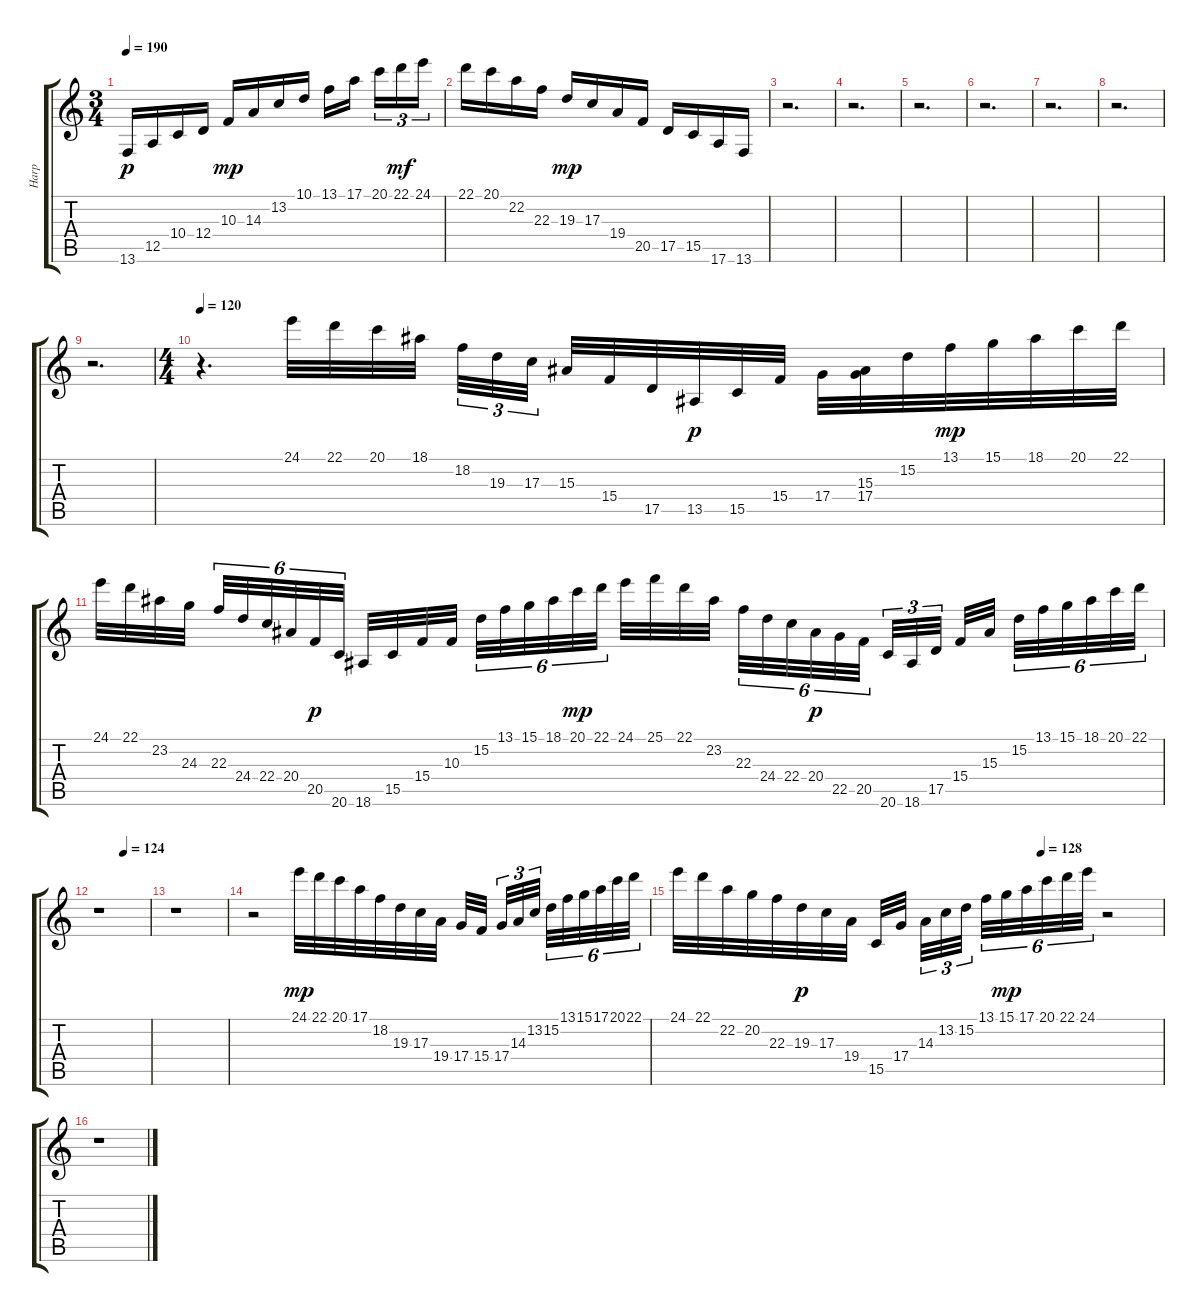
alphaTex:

\track ("Harp" "Harp") {instrument orchestralharp}
\staff {score tabs}
\tuning (E4 B3 G3 D3 A2 E2) {hide}
\ts (3 4)
\tempo 190
\clef g2
\ks c
13.6.16{dy p} 12.5.16 10.4.16 12.4.16 10.3.16{dy mp} 14.3.16 13.2.16 10.1.16 13.1.16 17.1.16 20.1.16{tu (3 2)} 22.1.16{tu (3 2) dy mf} 24.1.16{tu (3 2)} |
22.1.16 20.1.16 22.2.16 22.3.16 19.3.16{dy mp} 17.3.16 19.4.16 20.5.16 17.5.16 15.5.16 17.6.16 13.6.16 |
r.2{d} |
r.2{d} |
r.2{d} |
r.2{d} |
r.2{d} |
r.2{d} |
r.2{d} |
\ts (4 4)
\tempo 120
r.4{d} 24.1.32 22.1.32 20.1.32 18.1.32 18.2.32{tu (3 2)} 19.3.32{tu (3 2)} 17.3.32{tu (3 2)} 15.3.32 15.4.32 17.5.32 13.5.32{dy p} 15.5.32 15.4.32 17.4.32 (15.3 17.4).32 15.2.32 13.1.32{dy mp} 15.1.32 18.1.32 20.1.32 22.1.32 |
24.1.32 22.1.32 23.2.32 24.3.32 22.3.32{tu (6 4)} 24.4.32{tu (6 4)} 22.4.32{tu (6 4)} 20.4.32{tu (6 4)} 20.5.32{tu (6 4) dy p} 20.6.32{tu (6 4)} 18.6.32 15.5.32 15.4.32 10.3.32 15.2.32{tu (6 4)} 13.1.32{tu (6 4)} 15.1.32{tu (6 4)} 18.1.32{tu (6 4)} 20.1.32{tu (6 4) dy mp} 22.1.32{tu (6 4)} 24.1.32 25.1.32 22.1.32 23.2.32 22.3.32{tu (6 4)} 24.4.32{tu (6 4)} 22.4.32{tu (6 4)} 20.4.32{tu (6 4) dy p} 22.5.32{tu (6 4)} 20.5.32{tu (6 4)} 20.6.32{tu (3 2)} 18.6.32{tu (3 2)} 17.5.32{tu (3 2)} 15.4.32 15.3.32 15.2.32{tu (6 4)} 13.1.32{tu (6 4)} 15.1.32{tu (6 4)} 18.1.32{tu (6 4)} 20.1.32{tu (6 4)} 22.1.32{tu (6 4)} |
\tempo (124 0.5)
r.1 |
r.1 |
r.2 24.1.32{dy mp} 22.1.32 20.1.32 17.1.32 18.2.32 19.3.32 17.3.32 19.4.32 17.4.32 15.4.32 17.4.32{tu (3 2)} 14.3.32{tu (3 2)} 13.2.32{tu (3 2)} 15.2.32{tu (6 4)} 13.1.32{tu (6 4)} 15.1.32{tu (6 4)} 17.1.32{tu (6 4)} 20.1.32{tu (6 4)} 22.1.32{tu (6 4)} |
\tempo (128 0.75)
24.1.32 22.1.32 22.2.32 20.2.32 22.3.32 19.3.32{dy p} 17.3.32 19.4.32 15.5.32 17.4.32 14.3.32{tu (3 2)} 13.2.32{tu (3 2)} 15.2.32{tu (3 2)} 13.1.32{tu (6 4)} 15.1.32{tu (6 4) dy mp} 17.1.32{tu (6 4)} 20.1.32{tu (6 4)} 22.1.32{tu (6 4)} 24.1.32{tu (6 4)} r.2 |
r.1
